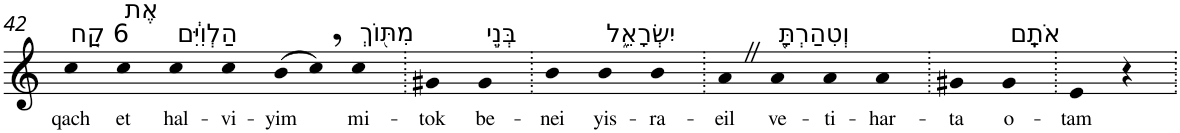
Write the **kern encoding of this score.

**kern	**text
*part1	*part1
*staff1	*staff1
*I"Piano	*
*I'Pno	*
!!LO:PB:g=z
*clefG2	*
*k[]	*
=42	=42
!LO:TX:a:t=6 קַ֚ח	!
!	!LO:LY:b
4cc	qach
!LO:TX:a:t=אֶת	!
!	!LO:LY:b
4cc	et
!LO:TX:a:t=הַלְוִיִּ֔ם	!
!	!LO:LY:b
4cc	hal-
!	!LO:LY:b
4cc	-vi-
!	!LO:LY:b
(>8b	-yim
8cc,)	.
!LO:TX:a:t=מִתּ֖וֹךְ	!
!	!LO:LY:b
4cc	mi-
=43.	=43.
!	!LO:LY:b
4g#X	-tok
!LO:TX:a:t=בְּנֵ֣י	!
!	!LO:LY:b
4g#	be-
=44.	=44.
!	!LO:LY:b
4b	-nei
!LO:TX:a:t=יִשְׂרָאֵ֑ל	!
!	!LO:LY:b
4b	yis-
!	!LO:LY:b
4b	-ra-
=45.	=45.
!	!LO:LY:b
4aZ	-eil
!LO:TX:a:t=וְטִהַרְתָּ֖	!
!	!LO:LY:b
4a	ve-
!	!LO:LY:b
4a	-ti-
!	!LO:LY:b
4a	-har-
=46.	=46.
!	!LO:LY:b
4g#X	-ta
!LO:TX:a:t=אֹתָֽם	!
!	!LO:LY:b
4g#	o-
=47.	=47.
!	!LO:LY:b
4e	-tam
4r	.
=.	=.
*-	*-
